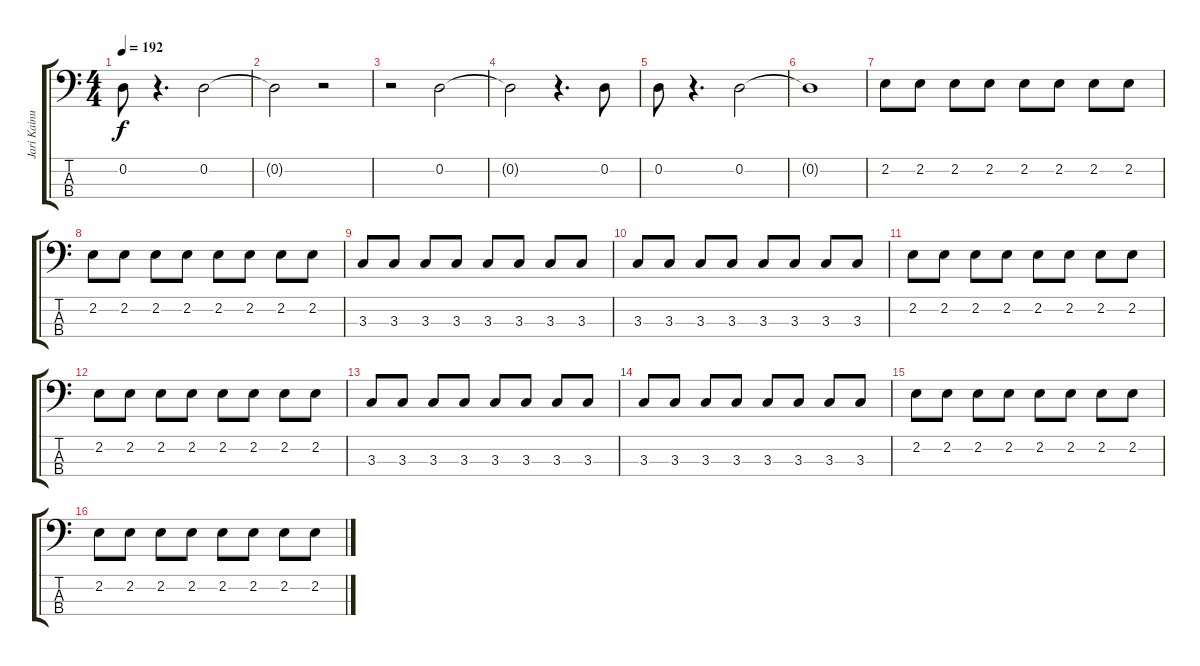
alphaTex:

\track ("Jari Kainulainen" "Jari Kainu") {instrument fretlessbass}
\staff {score tabs}
\tuning (G2 D2 A1 E1) {hide}
\ts (4 4)
\tempo 192
\clef f4
\ks c
0.2.8{dy f} r.4{d} 0.2.2 |
0.2{t}.2 r.2 |
r.2 0.2.2 |
0.2{t}.2 r.4{d} 0.2.8 |
0.2.8 r.4{d} 0.2.2 |
0.2{t}.1 |
2.2.8 2.2.8 2.2.8 2.2.8 2.2.8 2.2.8 2.2.8 2.2.8 |
2.2.8 2.2.8 2.2.8 2.2.8 2.2.8 2.2.8 2.2.8 2.2.8 |
3.3.8 3.3.8 3.3.8 3.3.8 3.3.8 3.3.8 3.3.8 3.3.8 |
3.3.8 3.3.8 3.3.8 3.3.8 3.3.8 3.3.8 3.3.8 3.3.8 |
2.2.8 2.2.8 2.2.8 2.2.8 2.2.8 2.2.8 2.2.8 2.2.8 |
2.2.8 2.2.8 2.2.8 2.2.8 2.2.8 2.2.8 2.2.8 2.2.8 |
3.3.8 3.3.8 3.3.8 3.3.8 3.3.8 3.3.8 3.3.8 3.3.8 |
3.3.8 3.3.8 3.3.8 3.3.8 3.3.8 3.3.8 3.3.8 3.3.8 |
2.2.8 2.2.8 2.2.8 2.2.8 2.2.8 2.2.8 2.2.8 2.2.8 |
2.2.8 2.2.8 2.2.8 2.2.8 2.2.8 2.2.8 2.2.8 2.2.8
